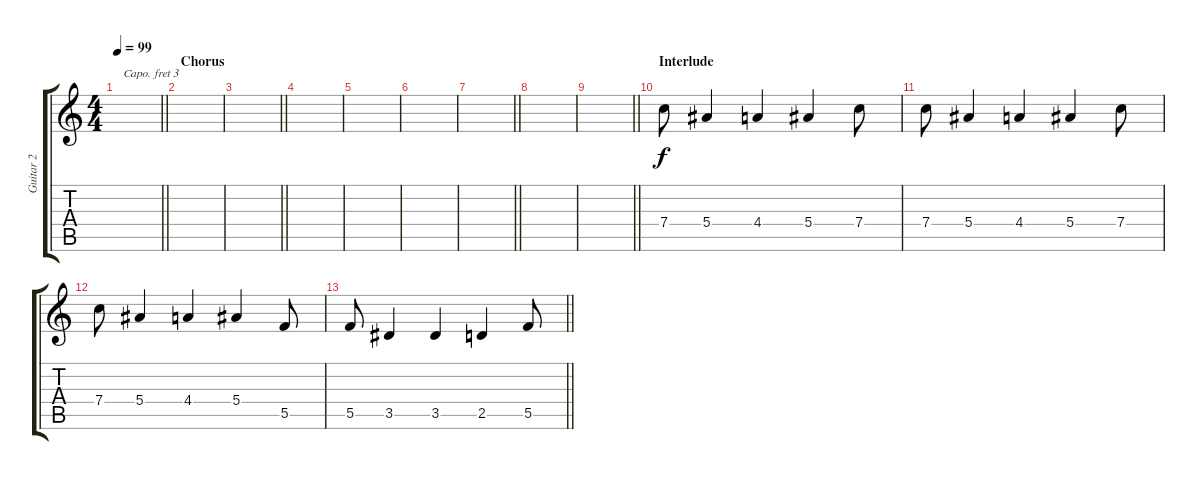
\track ("Guitar 2" "Guitar 2") {instrument acousticguitarsteel}
\staff {score tabs}
\capo 3
\tuning (E4 B3 G3 D3 A2 E2) {hide}
\ts (4 4)
\tempo 99
\clef g2
\barLineRight lightlight
\ks c
|
\section ("" "Chorus")
|
\barLineRight lightlight
|
|
|
|
\barLineRight lightlight
|
|
\barLineRight lightlight
|
\section ("" "Interlude")
7.4.8 5.4.4 4.4.4 5.4.4 7.4.8 |
7.4.8 5.4.4 4.4.4 5.4.4 7.4.8 |
7.4.8 5.4.4 4.4.4 5.4.4 5.5.8 |
\barLineRight lightlight
5.5.8 3.5.4 3.5.4 2.5.4 5.5.8
